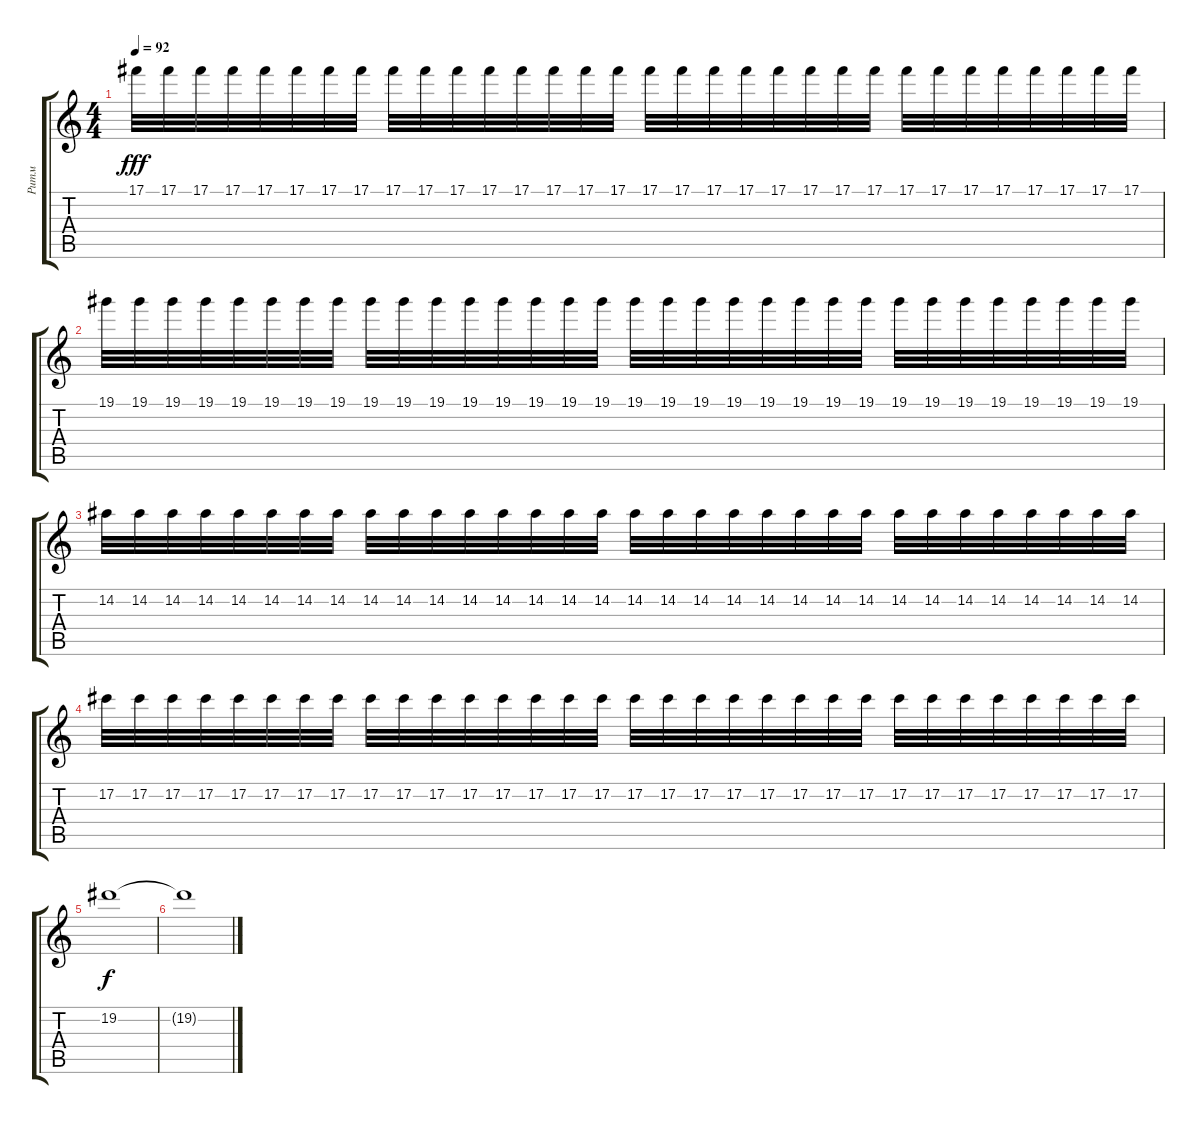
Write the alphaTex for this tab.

\track ("Ритм" "Ритм") {instrument distortionguitar}
\staff {score tabs}
\tuning (Db4 Ab3 E3 B2 Gb2 B1) {hide}
\ts (4 4)
\tempo 92
\clef g2
\ks c
17.1.32{dy fff} 17.1.32 17.1.32 17.1.32 17.1.32 17.1.32 17.1.32 17.1.32 17.1.32 17.1.32 17.1.32 17.1.32 17.1.32 17.1.32 17.1.32 17.1.32 17.1.32 17.1.32 17.1.32 17.1.32 17.1.32 17.1.32 17.1.32 17.1.32 17.1.32 17.1.32 17.1.32 17.1.32 17.1.32 17.1.32 17.1.32 17.1.32 |
19.1.32 19.1.32 19.1.32 19.1.32 19.1.32 19.1.32 19.1.32 19.1.32 19.1.32 19.1.32 19.1.32 19.1.32 19.1.32 19.1.32 19.1.32 19.1.32 19.1.32 19.1.32 19.1.32 19.1.32 19.1.32 19.1.32 19.1.32 19.1.32 19.1.32 19.1.32 19.1.32 19.1.32 19.1.32 19.1.32 19.1.32 19.1.32 |
14.2.32 14.2.32 14.2.32 14.2.32 14.2.32 14.2.32 14.2.32 14.2.32 14.2.32 14.2.32 14.2.32 14.2.32 14.2.32 14.2.32 14.2.32 14.2.32 14.2.32 14.2.32 14.2.32 14.2.32 14.2.32 14.2.32 14.2.32 14.2.32 14.2.32 14.2.32 14.2.32 14.2.32 14.2.32 14.2.32 14.2.32 14.2.32 |
17.2.32 17.2.32 17.2.32 17.2.32 17.2.32 17.2.32 17.2.32 17.2.32 17.2.32 17.2.32 17.2.32 17.2.32 17.2.32 17.2.32 17.2.32 17.2.32 17.2.32 17.2.32 17.2.32 17.2.32 17.2.32 17.2.32 17.2.32 17.2.32 17.2.32 17.2.32 17.2.32 17.2.32 17.2.32 17.2.32 17.2.32 17.2.32 |
19.2.1{dy f} |
19.2{t}.1
